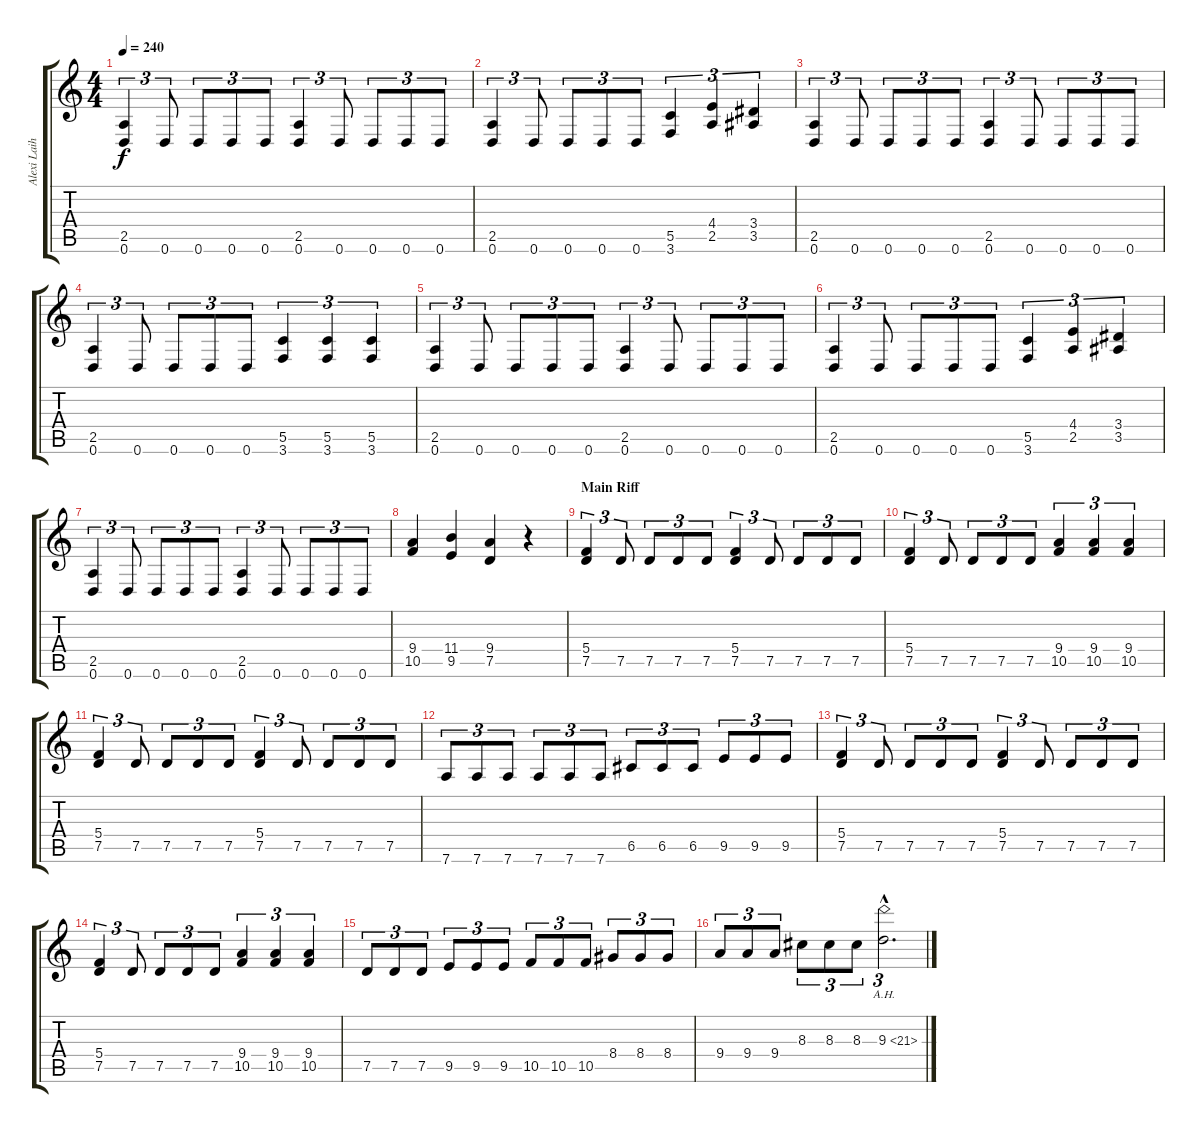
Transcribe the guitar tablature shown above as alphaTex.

\track ("Alexi Laiho" "Alexi Laih") {instrument overdrivenguitar}
\staff {score tabs}
\tuning (D4 A3 F3 C3 G2 D2) {hide}
\ts (4 4)
\tempo 240
\clef g2
\ks c
(2.5 0.6).4{tu (3 2) dy f instrument overdrivenguitar} 0.6.8{tu (3 2)} 0.6.8{tu (3 2)} 0.6.8{tu (3 2)} 0.6.8{tu (3 2)} (2.5 0.6).4{tu (3 2)} 0.6.8{tu (3 2)} 0.6.8{tu (3 2)} 0.6.8{tu (3 2)} 0.6.8{tu (3 2)} |
(2.5 0.6).4{tu (3 2)} 0.6.8{tu (3 2)} 0.6.8{tu (3 2)} 0.6.8{tu (3 2)} 0.6.8{tu (3 2)} (5.5 3.6).4{tu (3 2)} (4.4 2.5).4{tu (3 2)} (3.4 3.5).4{tu (3 2)} |
(2.5 0.6).4{tu (3 2)} 0.6.8{tu (3 2)} 0.6.8{tu (3 2)} 0.6.8{tu (3 2)} 0.6.8{tu (3 2)} (2.5 0.6).4{tu (3 2)} 0.6.8{tu (3 2)} 0.6.8{tu (3 2)} 0.6.8{tu (3 2)} 0.6.8{tu (3 2)} |
(2.5 0.6).4{tu (3 2)} 0.6.8{tu (3 2)} 0.6.8{tu (3 2)} 0.6.8{tu (3 2)} 0.6.8{tu (3 2)} (5.5 3.6).4{tu (3 2)} (5.5 3.6).4{tu (3 2)} (5.5 3.6).4{tu (3 2)} |
(2.5 0.6).4{tu (3 2)} 0.6.8{tu (3 2)} 0.6.8{tu (3 2)} 0.6.8{tu (3 2)} 0.6.8{tu (3 2)} (2.5 0.6).4{tu (3 2)} 0.6.8{tu (3 2)} 0.6.8{tu (3 2)} 0.6.8{tu (3 2)} 0.6.8{tu (3 2)} |
(2.5 0.6).4{tu (3 2)} 0.6.8{tu (3 2)} 0.6.8{tu (3 2)} 0.6.8{tu (3 2)} 0.6.8{tu (3 2)} (5.5 3.6).4{tu (3 2)} (4.4 2.5).4{tu (3 2)} (3.4 3.5).4{tu (3 2)} |
(2.5 0.6).4{tu (3 2)} 0.6.8{tu (3 2)} 0.6.8{tu (3 2)} 0.6.8{tu (3 2)} 0.6.8{tu (3 2)} (2.5 0.6).4{tu (3 2)} 0.6.8{tu (3 2)} 0.6.8{tu (3 2)} 0.6.8{tu (3 2)} 0.6.8{tu (3 2)} |
(9.4 10.5).4 (11.4 9.5).4 (9.4 7.5).4 r.4 |
\section ("" "Main Riff")
(5.4 7.5).4{tu (3 2)} 7.5.8{tu (3 2)} 7.5.8{tu (3 2)} 7.5.8{tu (3 2)} 7.5.8{tu (3 2)} (5.4 7.5).4{tu (3 2)} 7.5.8{tu (3 2)} 7.5.8{tu (3 2)} 7.5.8{tu (3 2)} 7.5.8{tu (3 2)} |
(5.4 7.5).4{tu (3 2)} 7.5.8{tu (3 2)} 7.5.8{tu (3 2)} 7.5.8{tu (3 2)} 7.5.8{tu (3 2)} (9.4 10.5).4{tu (3 2)} (9.4 10.5).4{tu (3 2)} (9.4 10.5).4{tu (3 2)} |
(5.4 7.5).4{tu (3 2)} 7.5.8{tu (3 2)} 7.5.8{tu (3 2)} 7.5.8{tu (3 2)} 7.5.8{tu (3 2)} (5.4 7.5).4{tu (3 2)} 7.5.8{tu (3 2)} 7.5.8{tu (3 2)} 7.5.8{tu (3 2)} 7.5.8{tu (3 2)} |
7.6.8{tu (3 2)} 7.6.8{tu (3 2)} 7.6.8{tu (3 2)} 7.6.8{tu (3 2)} 7.6.8{tu (3 2)} 7.6.8{tu (3 2)} 6.5.8{tu (3 2)} 6.5.8{tu (3 2)} 6.5.8{tu (3 2)} 9.5.8{tu (3 2)} 9.5.8{tu (3 2)} 9.5.8{tu (3 2)} |
(5.4 7.5).4{tu (3 2)} 7.5.8{tu (3 2)} 7.5.8{tu (3 2)} 7.5.8{tu (3 2)} 7.5.8{tu (3 2)} (5.4 7.5).4{tu (3 2)} 7.5.8{tu (3 2)} 7.5.8{tu (3 2)} 7.5.8{tu (3 2)} 7.5.8{tu (3 2)} |
(5.4 7.5).4{tu (3 2)} 7.5.8{tu (3 2)} 7.5.8{tu (3 2)} 7.5.8{tu (3 2)} 7.5.8{tu (3 2)} (9.4 10.5).4{tu (3 2)} (9.4 10.5).4{tu (3 2)} (9.4 10.5).4{tu (3 2)} |
7.5.8{tu (3 2)} 7.5.8{tu (3 2)} 7.5.8{tu (3 2)} 9.5.8{tu (3 2)} 9.5.8{tu (3 2)} 9.5.8{tu (3 2)} 10.5.8{tu (3 2)} 10.5.8{tu (3 2)} 10.5.8{tu (3 2)} 8.4.8{tu (3 2)} 8.4.8{tu (3 2)} 8.4.8{tu (3 2)} |
9.4.8{tu (3 2)} 9.4.8{tu (3 2)} 9.4.8{tu (3 2)} 8.3.8{tu (3 2)} 8.3.8{tu (3 2)} 8.3.8{tu (3 2)} 9.3{ah 12 hac}.2{d tu (3 2)}
